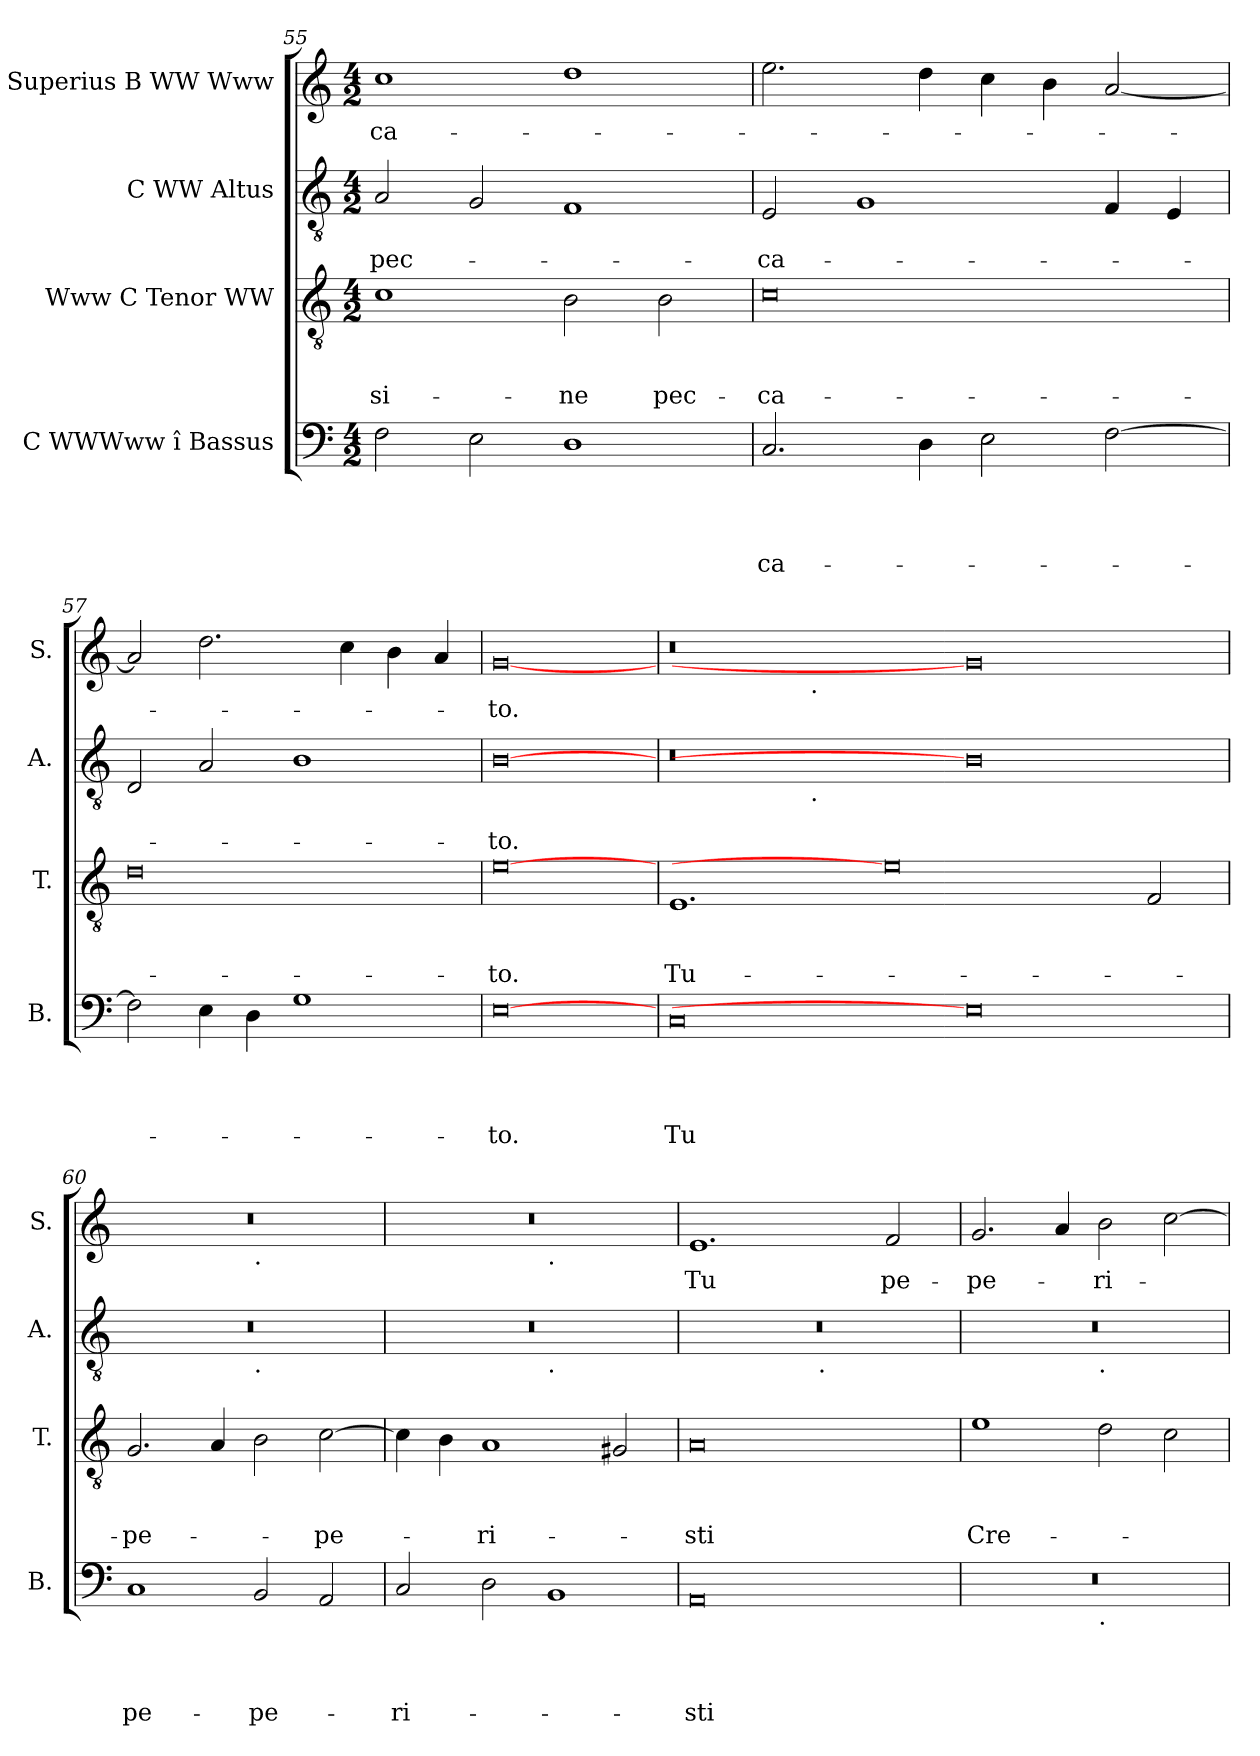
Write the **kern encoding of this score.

**kern	**text	**text	**text	**text	**kern	**text	**text	**text	**kern	**text	**text	**kern	**text
*part4	*part4	*part4	*part4	*part4	*part3	*part3	*part3	*part3	*part2	*part2	*part2	*part1	*part1
*staff4	*staff4	*staff4	*staff4	*staff4	*staff3	*staff3	*staff3	*staff3	*staff2	*staff2	*staff2	*staff1	*staff1
*I"C WWWww î Bassus	*	*	*	*	*I"Www C Tenor WW	*	*	*	*I"C WW Altus	*	*	*I"C Superius B WW Www	*
*I'B.	*	*	*	*	*I'T.	*	*	*	*I'A.	*	*	*I'S.	*
*clefF4	*	*	*	*	*clefGv2	*	*	*	*clefGv2	*	*	*clefG2	*
*k[]	*	*	*	*	*k[]	*	*	*	*k[]	*	*	*k[]	*
*C:	*	*	*	*	*C:	*	*	*	*C:	*	*	*C:	*
*M4/2	*	*	*	*	*M4/2	*	*	*	*M4/2	*	*	*M4/2	*
=55	=55	=55	=55	=55	=55	=55	=55	=55	=55	=55	=55	=55	=55
!	!	!	!	!	!	!	!	!LO:LY:b	!	!	!LO:LY:b	!	!LO:LY:b
2F\	.	.	.	.	1c	.	.	si-	2A/	.	pec-	1cc	-ca-
2E\	.	.	.	.	.	.	.	.	2G/	.	.	.	.
!	!	!	!	!	!	!	!	!LO:LY:b	!	!	!	!	!
1D	.	.	.	.	2B\	.	.	-ne	1F	.	.	1dd	.
!	!	!	!	!	!	!	!	!LO:LY:b	!	!	!	!	!
.	.	.	.	.	2B\	.	.	pec-	.	.	.	.	.
=56	=56	=56	=56	=56	=56	=56	=56	=56	=56	=56	=56	=56	=56
!	!	!	!	!LO:LY:b	!	!	!	!LO:LY:b	!	!	!LO:LY:b	!	!
2.C/	.	.	.	-ca-	0c	.	.	-ca-	2E/	.	-ca-	2.ee\	.
.	.	.	.	.	.	.	.	.	1G	.	.	.	.
4D\	.	.	.	.	.	.	.	.	.	.	.	4dd\	.
2E\	.	.	.	.	.	.	.	.	.	.	.	4cc\	.
.	.	.	.	.	.	.	.	.	.	.	.	4b\	.
[>2F\	.	.	.	.	.	.	.	.	4F/	.	.	[<2a/	.
.	.	.	.	.	.	.	.	.	4E/	.	.	.	.
=57	=57	=57	=57	=57	=57	=57	=57	=57	=57	=57	=57	=57	=57
2F\]	.	.	.	.	0d	.	.	.	2D/	.	.	2a/]	.
4E\	.	.	.	.	.	.	.	.	2A/	.	.	2.dd\	.
4D\	.	.	.	.	.	.	.	.	.	.	.	.	.
1G	.	.	.	.	.	.	.	.	1B	.	.	.	.
.	.	.	.	.	.	.	.	.	.	.	.	4cc\	.
.	.	.	.	.	.	.	.	.	.	.	.	4b\	.
.	.	.	.	.	.	.	.	.	.	.	.	4a/	.
=58	=58	=58	=58	=58	=58	=58	=58	=58	=58	=58	=58	=58	=58
!	!	!	!	!LO:LY:b	!	!	!	!LO:LY:b	!	!	!LO:LY:b	!	!LO:LY:b
[0E	.	.	.	-to.	[0e	.	.	-to.	[0B	.	-to.	[0g	-to.
!!LO:PB:g=z
=59	=59	=59	=59	=59	=59	=59	=59	=59	=59	=59	=59	=59	=59
!	!	!	!	!LO:LY:b	!	!	!	!LO:LY:b	!	!	!	!	!
*	*	*	*	*	*	*	*	*	*^	*	*	*^	*
0C	.	.	.	Tu	1.E	.	.	Tu-	0r	2ryy	.	.	0r	2ryy	.
.	.	.	.	.	.	.	.	.	.	4...ryy	.	.	.	4...ryy	.
!	!	!	!	!	!	!	!	!	!	!	!	!	!	!LO:TX:b:t=.	!
!	!	!	!	!	!	!	!	!	!	!LO:TX:b:t=.	!	!	!	!	!
.	.	.	.	.	.	.	.	.	.	1ryy	.	.	.	1ryy	.
.	.	.	.	.	0e]	.	.	.	.	.	.	.	.	.	.
.	.	.	.	.	.	.	.	.	.	1ryy	.	.	.	1ryy	.
0E]	.	.	.	.	.	.	.	.	0B]	.	.	.	0g]	.	.
.	.	.	.	.	.	.	.	.	.	1ryy	.	.	.	1ryy	.
.	.	.	.	.	2F/	.	.	.	.	.	.	.	.	.	.
.	.	.	.	.	.	.	.	.	.	32ryy	.	.	.	32ryy	.
=60	=60	=60	=60	=60	=60	=60	=60	=60	=60	=60	=60	=60	=60	=60	=60
!	!	!	!	!LO:LY:b	!	!	!	!LO:LY:b	!	!	!	!	!	!	!
1C	.	.	.	pe-	2.G/	.	.	-pe-	0r	1ryy	.	.	0r	1ryy	.
.	.	.	.	.	4A/	.	.	.	.	.	.	.	.	.	.
!	!	!	!	!	!	!	!	!	!	!	!	!	!	!LO:TX:b:t=.	!
!	!	!	!	!	!	!	!	!	!	!LO:TX:b:t=.	!	!	!	!	!
!	!	!	!	!LO:LY:b	!	!	!	!	!	!	!	!	!	!	!
2BB/	.	.	.	-pe-	2B\	.	.	.	.	1ryy	.	.	.	1ryy	.
!	!	!	!	!	!	!	!	!LO:LY:b	!	!	!	!	!	!	!
2AA/	.	.	.	.	[>2c\	.	.	-pe-	.	.	.	.	.	.	.
=61	=61	=61	=61	=61	=61	=61	=61	=61	=61	=61	=61	=61	=61	=61	=61
!	!	!	!	!LO:LY:b	!	!	!	!	!	!	!	!	!	!	!
2C/	.	.	.	-ri-	4c\]	.	.	.	0r	1ryy	.	.	0r	1ryy	.
.	.	.	.	.	4B\	.	.	.	.	.	.	.	.	.	.
!	!	!	!	!	!	!	!	!LO:LY:b	!	!	!	!	!	!	!
2D\	.	.	.	.	1A	.	.	-ri-	.	.	.	.	.	.	.
!	!	!	!	!	!	!	!	!	!	!	!	!	!	!LO:TX:b:t=.	!
!	!	!	!	!	!	!	!	!	!	!LO:TX:b:t=.	!	!	!	!	!
1BB	.	.	.	.	.	.	.	.	.	1ryy	.	.	.	1ryy	.
.	.	.	.	.	2G#/	.	.	.	.	.	.	.	.	.	.
=62	=62	=62	=62	=62	=62	=62	=62	=62	=62	=62	=62	=62	=62	=62	=62
!	!	!	!	!LO:LY:b	!	!	!	!LO:LY:b	!	!	!	!	!	!	!LO:LY:b
*	*	*	*	*	*	*	*	*	*	*	*	*	*v	*v	*
0AA	.	.	.	-sti	0A	.	.	-sti	0r	2ryy	.	.	1.e	Tu
.	.	.	.	.	.	.	.	.	.	4...ryy	.	.	.	.
!	!	!	!	!	!	!	!	!	!	!LO:TX:b:t=.	!	!	!	!
.	.	.	.	.	.	.	.	.	.	1ryy	.	.	.	.
!	!	!	!	!	!	!	!	!	!	!	!	!	!	!LO:LY:b
.	.	.	.	.	.	.	.	.	.	.	.	.	2f/	pe-
.	.	.	.	.	.	.	.	.	.	32ryy	.	.	.	.
=63	=63	=63	=63	=63	=63	=63	=63	=63	=63	=63	=63	=63	=63	=63
!	!	!	!	!	!	!	!	!LO:LY:b	!	!	!	!	!	!LO:LY:b
*^	*	*	*	*	*	*	*	*	*	*	*	*	*	*
0r	1ryy	.	.	.	.	1e	.	.	Cre-	0r	1ryy	.	.	2.g/	-pe-
.	.	.	.	.	.	.	.	.	.	.	.	.	.	4a/	.
!	!	!	!	!	!	!	!	!	!	!	!LO:TX:b:t=.	!	!	!	!
!	!LO:TX:b:t=.	!	!	!	!	!	!	!	!	!	!	!	!	!	!
!	!	!	!	!	!	!	!	!	!	!	!	!	!	!	!LO:LY:b
.	1ryy	.	.	.	.	2d\	.	.	.	.	1ryy	.	.	2b\	-ri-
.	.	.	.	.	.	2c\	.	.	.	.	.	.	.	[>2cc\	.
*v	*v	*	*	*	*	*	*	*	*	*v	*v	*	*	*	*
=	=	=	=	=	=	=	=	=	=	=	=	=	=
*-	*-	*-	*-	*-	*-	*-	*-	*-	*-	*-	*-	*-	*-
